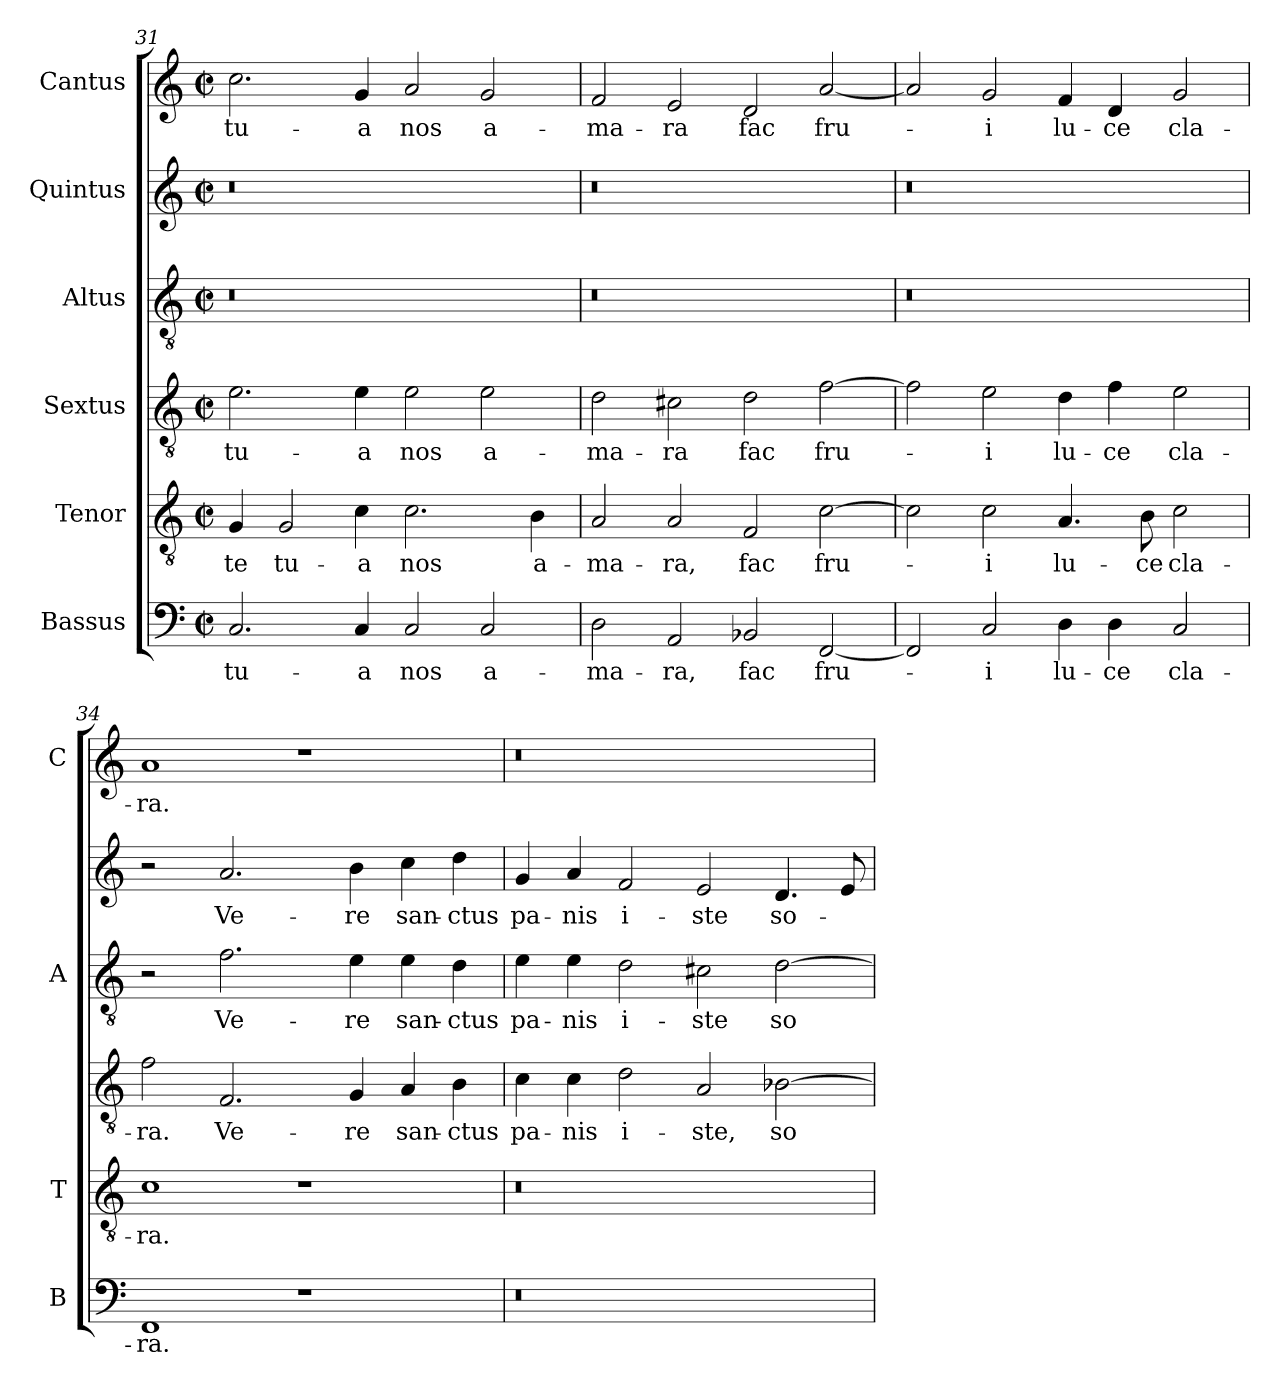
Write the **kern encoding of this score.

**kern	**text	**kern	**text	**kern	**text	**kern	**text	**kern	**text	**kern	**text
*part6	*part6	*part5	*part5	*part4	*part4	*part3	*part3	*part2	*part2	*part1	*part1
*staff6	*staff6	*staff5	*staff5	*staff4	*staff4	*staff3	*staff3	*staff2	*staff2	*staff1	*staff1
*I"Bassus	*	*I"Tenor	*	*I"Sextus	*	*I"Altus	*	*I"Quintus	*	*I"Cantus	*
*I'B	*	*I'T	*	*	*	*I'A	*	*	*	*I'C	*
*clefF4	*	*clefGv2	*	*clefGv2	*	*clefGv2	*	*clefG2	*	*clefG2	*
*k[]	*	*k[]	*	*k[]	*	*k[]	*	*k[]	*	*k[]	*
*C:	*	*C:	*	*C:	*	*C:	*	*C:	*	*C:	*
*M2/2	*	*M2/2	*	*M2/2	*	*M2/2	*	*M2/2	*	*M2/2	*
*met(c|)	*	*met(c|)	*	*met(c|)	*	*met(c|)	*	*met(c|)	*	*met(c|)	*
=31	=31	=31	=31	=31	=31	=31	=31	=31	=31	=31	=31
2.C/	tu-	4G/	-te	2.e\	tu-	0r	.	0r	.	2.cc\	tu-
.	.	2G/	tu-	.	.	.	.	.	.	.	.
4C/	-a	4c\	-a	4e\	-a	.	.	.	.	4g/	-a
2C/	nos	2.c\	nos	2e\	nos	.	.	.	.	2a/	nos
2C/	a-	.	.	2e\	a-	.	.	.	.	2g/	a-
.	.	4B\	a-	.	.	.	.	.	.	.	.
!!LO:PB:g=z
=32	=32	=32	=32	=32	=32	=32	=32	=32	=32	=32	=32
2D\	-ma-	2A/	-ma-	2d\	-ma-	0r	.	0r	.	2f/	-ma-
2AA/	-ra,	2A/	-ra,	2c#X\	-ra	.	.	.	.	2e/	-ra
2BB-X/	fac	2F/	fac	2d\	fac	.	.	.	.	2d/	fac
[2FF/	fru-	[2c\	fru-	[2f\	fru-	.	.	.	.	[2a/	fru-
=33	=33	=33	=33	=33	=33	=33	=33	=33	=33	=33	=33
2FF/]	.	2c\]	.	2f\]	.	0r	.	0r	.	2a/]	.
2C/	-i	2c\	-i	2e\	-i	.	.	.	.	2g/	-i
4D\	lu-	4.A/	lu-	4d\	lu-	.	.	.	.	4f/	lu-
4D\	-ce	.	.	4f\	-ce	.	.	.	.	4d/	-ce
.	.	8B\	-ce	.	.	.	.	.	.	.	.
2C/	cla-	2c\	cla-	2e\	cla-	.	.	.	.	2g/	cla-
=34	=34	=34	=34	=34	=34	=34	=34	=34	=34	=34	=34
1FF	-ra.	1c	-ra.	2f\	-ra.	2r	.	2r	.	1a	-ra.
.	.	.	.	2.F/	Ve-	2.f\	Ve-	2.a/	Ve-	.	.
1r	.	1r	.	.	.	.	.	.	.	1r	.
.	.	.	.	4G/	-re	4e\	-re	4b\	-re	.	.
.	.	.	.	4A/	san-	4e\	san-	4cc\	san-	.	.
.	.	.	.	4B\	-ctus	4d\	-ctus	4dd\	-ctus	.	.
=35	=35	=35	=35	=35	=35	=35	=35	=35	=35	=35	=35
0r	.	0r	.	4c\	pa-	4e\	pa-	4g/	pa-	0r	.
.	.	.	.	4c\	-nis	4e\	-nis	4a/	-nis	.	.
.	.	.	.	2d\	i-	2d\	i-	2f/	i-	.	.
.	.	.	.	2A/	-ste,	2c#X\	-ste	2e/	-ste	.	.
.	.	.	.	[2B-X\	so-	[2d\	so-	4.d/	so-	.	.
.	.	.	.	.	.	.	.	8e/	.	.	.
=	=	=	=	=	=	=	=	=	=	=	=
*-	*-	*-	*-	*-	*-	*-	*-	*-	*-	*-	*-
